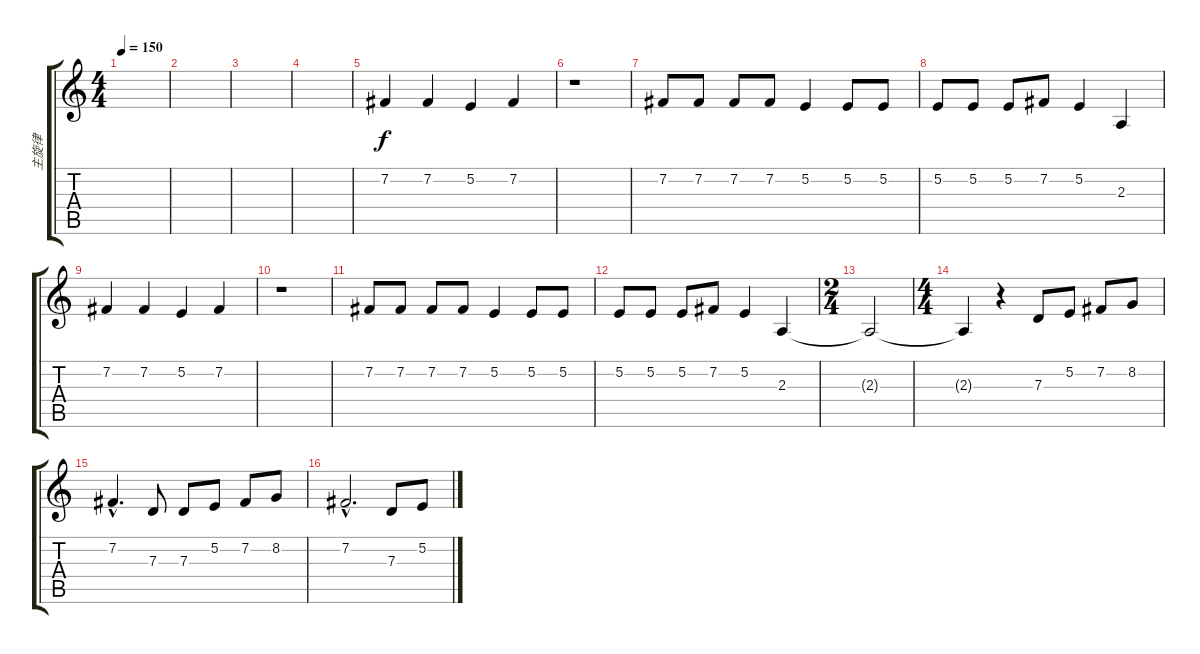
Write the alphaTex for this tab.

\track ("主旋律" "主旋律") {instrument churchorgan}
\staff {score tabs}
\tuning (E4 B3 G3 D3 A2 E2) {hide}
\ts (4 4)
\tempo 150
\clef g2
\ks c
|
|
|
|
7.2.4 7.2.4 5.2.4 7.2.4 |
r.1 |
7.2.8 7.2.8 7.2.8 7.2.8 5.2.4 5.2.8 5.2.8 |
5.2.8 5.2.8 5.2.8 7.2.8 5.2.4 2.3.4 |
7.2.4 7.2.4 5.2.4 7.2.4 |
r.1 |
7.2.8 7.2.8 7.2.8 7.2.8 5.2.4 5.2.8 5.2.8 |
5.2.8 5.2.8 5.2.8 7.2.8 5.2.4 2.3.4 |
\ts (2 4)
2.3{t}.2 |
\ts (4 4)
2.3{t}.4 r.4 7.3.8 5.2.8 7.2.8 8.2.8 |
7.2{hac}.4{d} 7.3.8 7.3.8 5.2.8 7.2.8 8.2.8 |
7.2{hac}.2{d} 7.3.8 5.2.8
